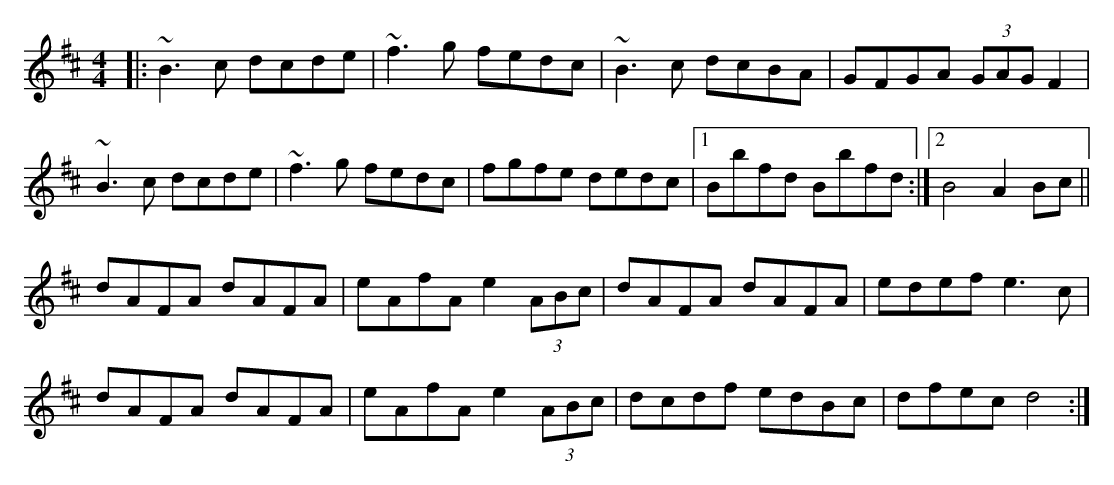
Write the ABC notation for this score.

X:1
M:4/4
K:D
|:~B3 c dcde|~f3 g fedc|~B3 c dcBA|GFGA (3GAG F2|
~B3 c dcde|~f3 g fedc|fgfe dedc|1 Bbfd Bbfd:|2 B4 A2 Bc||
dAFA dAFA|eAfA e2 (3ABc|dAFA dAFA|edef e3 c|
dAFA dAFA|eAfA e2 (3ABc|dcdf edBc|dfec d4:|
